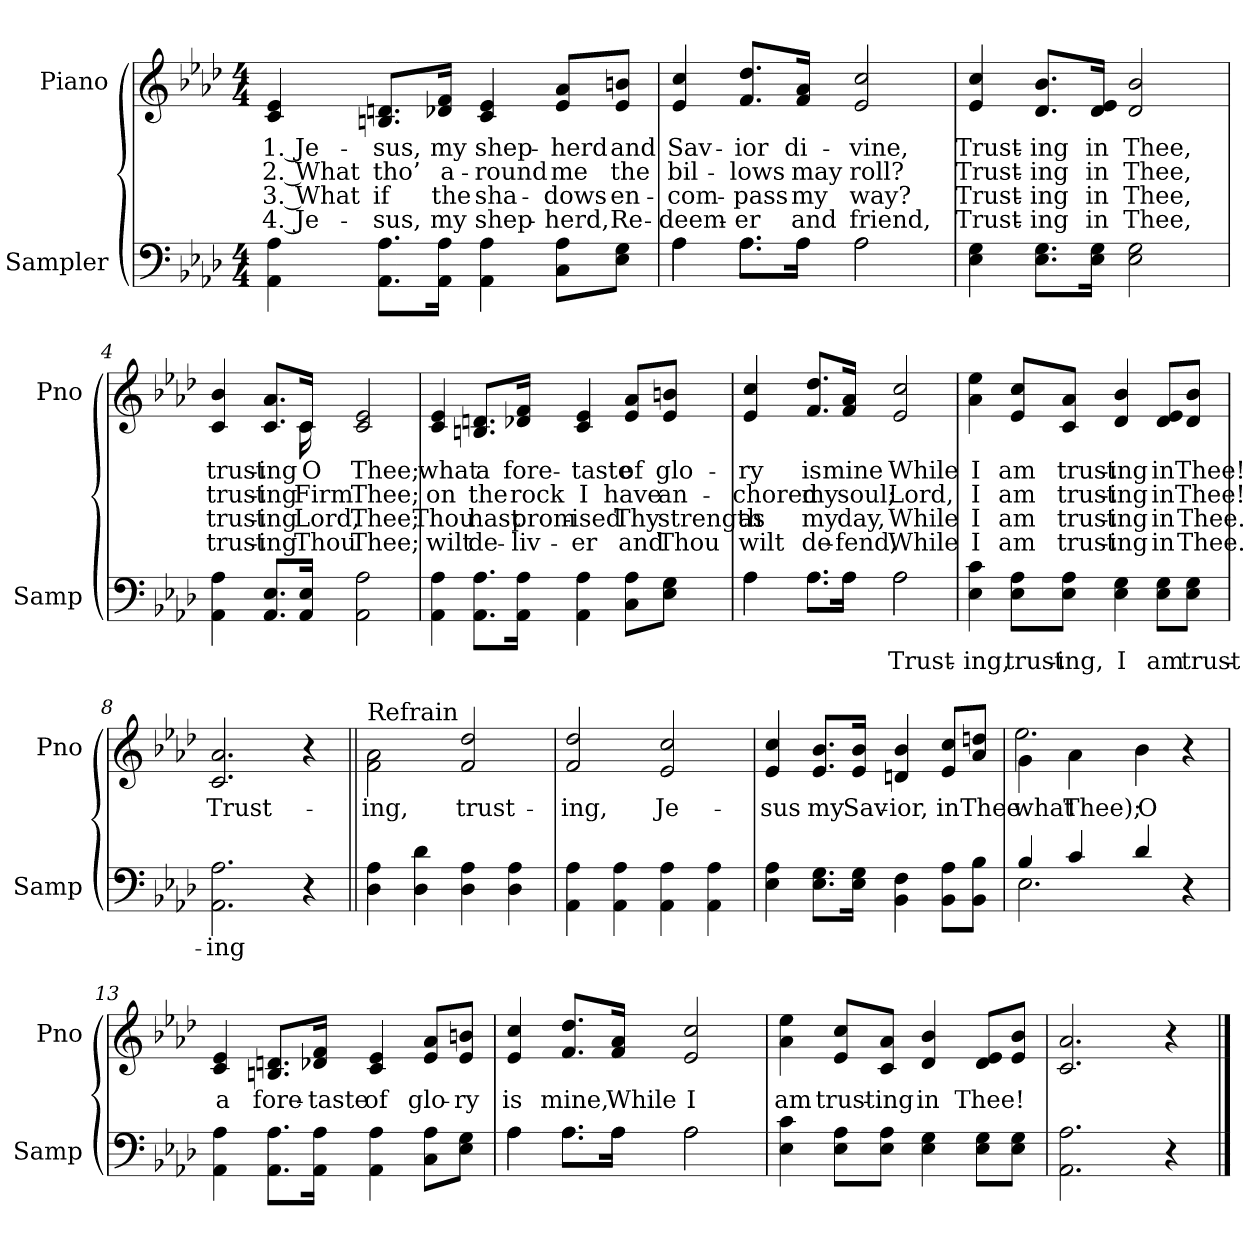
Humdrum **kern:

**kern	**text	**kern	**text	**text	**text	**text
*part2	*part2	*part1	*part1	*part1	*part1	*part1
*staff2	*staff2	*staff1	*staff1	*staff1	*staff1	*staff1
*I"Sampler	*	*I"Piano	*	*	*	*
*I'Samp	*	*I'Pno	*	*	*	*
*clefF4	*	*clefG2	*	*	*	*
*k[b-e-a-d-]	*	*k[b-e-a-d-]	*	*	*	*
*A-:	*	*A-:	*	*	*	*
*M4/4	*	*M4/4	*	*	*	*
=1	=1	=1	=1	=1	=1	=1
4AA- 4A-	.	4c 4e-	1. Je-	2. What	3. What	4. Je-
8.AA-\ 8.A-\L	.	8.Bn/ 8.dn/L	-sus,	tho’	if	-sus,
16AA-\ 16A-\Jk	.	16d-X/ 16f/Jk	my	a-	the	my
4AA- 4A-	.	4c 4e-	shep-	-round	sha-	shep-
8C\ 8A-\L	.	8e-/ 8a-/L	-herd	me	-dows	-herd,
8E-\ 8G\J	.	8e-/ 8bn/J	and	the	en-	Re-
=2	=2	=2	=2	=2	=2	=2
*^	*	*	*	*	*	*
4A-\	4A-	.	4e- 4cc	Sav-	bil-	-com-	-deem-
8.A-\L	8.A-\L	.	8.f/ 8.dd-/L	-ior	-lows	-pass	-er
16A-\Jk	16A-\Jk	.	16f/ 16a-/Jk	di-	may	my	and
2A-\	2A-	.	2e- 2cc	-vine,	roll?	way?	friend,
*v	*v	*	*	*	*	*	*
=3	=3	=3	=3	=3	=3	=3
4E- 4G	.	4e- 4cc	Trust-	Trust-	Trust-	Trust-
8.E-\ 8.G\L	.	8.d-/ 8.b-/L	-ing	-ing	-ing	-ing
16E-\ 16G\Jk	.	16d-/ 16e-/Jk	in	in	in	in
2E- 2G	.	2d- 2b-	Thee,	Thee,	Thee,	Thee,
=4	=4	=4	=4	=4	=4	=4
*	*	*^	*	*	*	*
4AA- 4A-	.	4c 4b-	4..ryy	trust-	trust-	trust-	trust-
8.AA-/ 8.E-/L	.	8.c/ 8.a-/L	.	-ing	-ing	-ing	-ing
16AA-/ 16E-/Jk	.	16c/Jk	16c	O	Firm	Lord,	Thou
2AA- 2A-	.	2c 2e-	2ryy	Thee;	Thee;	Thee;	Thee;
*	*	*v	*v	*	*	*	*
=5	=5	=5	=5	=5	=5	=5
4AA- 4A-	.	4c 4e-	what	on	Thou	wilt
8.AA-\ 8.A-\L	.	8.Bn/ 8.dn/L	a	the	hast	de-
16AA-\ 16A-\Jk	.	16d-X/ 16f/Jk	fore-	rock	prom-	-liv-
4AA- 4A-	.	4c 4e-	-taste	I	-ised	-er
8C\ 8A-\L	.	8e-/ 8a-/L	of	have	Thy	and
8E-\ 8G\J	.	8e-/ 8bn/J	glo-	an-	strength	Thou
=6	=6	=6	=6	=6	=6	=6
*^	*	*	*	*	*	*
4A-\	4A-	.	4e- 4cc	-ry	-chored	as	wilt
8.A-\L	8.A-\L	.	8.f/ 8.dd-/L	is	my	my	de-
16A-\Jk	16A-\Jk	.	16f/ 16a-/Jk	mine	soul;	day,	-fend,
2A-\	2A-	Trust-	2e- 2cc	While	Lord,	While	While
*v	*v	*	*	*	*	*	*
=7	=7	=7	=7	=7	=7	=7
4E- 4c	-ing,	4a- 4ee-	I	I	I	I
8E-\ 8A-\L	trust-	8e-/ 8cc/L	am	am	am	am
8E-\ 8A-\J	-ing,	8c/ 8a-/J	trust-	trust-	trust-	trust-
4E- 4G	I	4d- 4b-	-ing	-ing	-ing	-ing
8E-\ 8G\L	am	8d-/ 8e-/L	in	in	in	in
8E-\ 8G\J	trust-	8d-/ 8b-/J	Thee!	Thee!	Thee.	Thee.
=8	=8	=8	=8	=8	=8	=8
2.AA- 2.A-	-ing	2.c 2.a-	Trust-	.	.	.
4r	.	4r	.	.	.	.
=9||	=9||	=9||	=9||	=9||	=9||	=9||
!	!	!LO:TX:t=Refrain	!	!	!	!
4D- 4A-	.	2f\ 2a-\	-ing,	.	.	.
4D- 4d-	.	.	.	.	.	.
4D- 4A-	.	2f 2dd-	trust-	.	.	.
4D- 4A-	.	.	.	.	.	.
=10	=10	=10	=10	=10	=10	=10
4AA- 4A-	.	2f 2dd-	-ing,	.	.	.
4AA- 4A-	.	.	.	.	.	.
4AA- 4A-	.	2e- 2cc	Je-	.	.	.
4AA- 4A-	.	.	.	.	.	.
=11	=11	=11	=11	=11	=11	=11
4E- 4A-	.	4e- 4cc	-sus	.	.	.
8.E-\ 8.G\L	.	8.e-/ 8.b-/L	my	.	.	.
16E-\ 16G\Jk	.	16e-/ 16b-/Jk	Sav-	.	.	.
4BB- 4F	.	4dn 4b-	-ior,	.	.	.
8BB-\ 8A-\L	.	8e-/ 8cc/L	in	.	.	.
8BB-\ 8B-\J	.	8a-/ 8ddn/J	Thee	.	.	.
=12	=12	=12	=12	=12	=12	=12
*^	*	*^	*	*	*	*
4B-/	2.E-	.	4g\	2.ee-	what	.	.	.
4c/	.	.	4a-\	.	Thee);	.	.	.
4d-/	.	.	4b-\	.	O	.	.	.
4r	4ryy	.	4r	4ryy	.	.	.	.
*v	*v	*	*	*	*	*	*	*
*	*	*v	*v	*	*	*	*
=13	=13	=13	=13	=13	=13	=13
4AA- 4A-	.	4c 4e-	a	.	.	.
8.AA-\ 8.A-\L	.	8.Bn/ 8.dn/L	fore-	.	.	.
16AA-\ 16A-\Jk	.	16d-X/ 16f/Jk	-taste	.	.	.
4AA- 4A-	.	4c 4e-	of	.	.	.
8C\ 8A-\L	.	8e-/ 8a-/L	glo-	.	.	.
8E-\ 8G\J	.	8e-/ 8bn/J	-ry	.	.	.
=14	=14	=14	=14	=14	=14	=14
*^	*	*	*	*	*	*
4A-\	4A-	.	4e- 4cc	is	.	.	.
8.A-\L	8.A-\L	.	8.f/ 8.dd-/L	mine,	.	.	.
16A-\Jk	16A-\Jk	.	16f/ 16a-/Jk	While	.	.	.
2A-\	2A-	.	2e- 2cc	I	.	.	.
*v	*v	*	*	*	*	*	*
=15	=15	=15	=15	=15	=15	=15
4E- 4c	.	4a- 4ee-	am	.	.	.
8E-\ 8A-\L	.	8e-/ 8cc/L	trust-	.	.	.
8E-\ 8A-\J	.	8c/ 8a-/J	-ing	.	.	.
4E- 4G	.	4d- 4b-	in	.	.	.
8E-\ 8G\L	.	8d-/ 8e-/L	Thee!	.	.	.
8E-\ 8G\J	.	8e-/ 8b-/J	.	.	.	.
=16	=16	=16	=16	=16	=16	=16
2.AA- 2.A-	.	2.c 2.a-	.	.	.	.
4r	.	4r	.	.	.	.
==	==	==	==	==	==	==
*-	*-	*-	*-	*-	*-	*-
